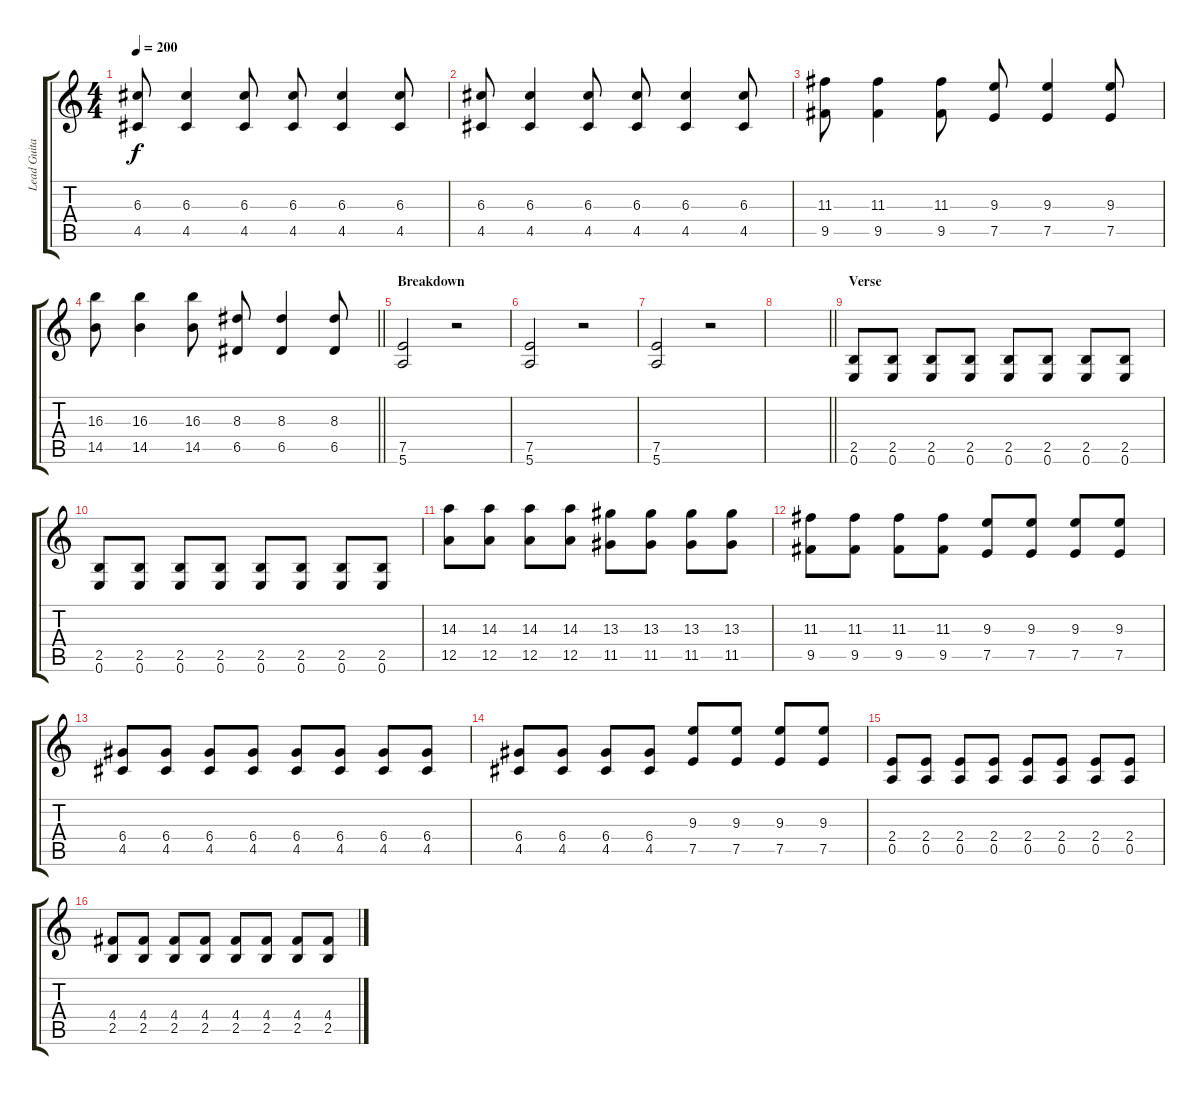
\track ("Lead Guitar" "Lead Guita") {instrument distortionguitar}
\staff {score tabs}
\tuning (E4 B3 G3 D3 A2 E2) {hide}
\ts (4 4)
\tempo 200
\clef g2
\ks c
(6.3 4.5).8{dy f} (6.3 4.5).4 (6.3 4.5).8 (6.3 4.5).8 (6.3 4.5).4 (6.3 4.5).8 |
(6.3 4.5).8 (6.3 4.5).4 (6.3 4.5).8 (6.3 4.5).8 (6.3 4.5).4 (6.3 4.5).8 |
(11.3 9.5).8 (11.3 9.5).4 (11.3 9.5).8 (9.3 7.5).8 (9.3 7.5).4 (9.3 7.5).8 |
\barLineRight lightlight
(16.3 14.5).8 (16.3 14.5).4 (16.3 14.5).8 (8.3 6.5).8 (8.3 6.5).4 (8.3 6.5).8 |
\section ("" "Breakdown")
(7.5 5.6).2 r.2 |
(7.5 5.6).2 r.2 |
(7.5 5.6).2 r.2 |
\barLineRight lightlight
|
\section ("" "Verse")
(2.5 0.6).8 (2.5 0.6).8 (2.5 0.6).8 (2.5 0.6).8 (2.5 0.6).8 (2.5 0.6).8 (2.5 0.6).8 (2.5 0.6).8 |
(2.5 0.6).8 (2.5 0.6).8 (2.5 0.6).8 (2.5 0.6).8 (2.5 0.6).8 (2.5 0.6).8 (2.5 0.6).8 (2.5 0.6).8 |
(14.3 12.5).8 (14.3 12.5).8 (14.3 12.5).8 (14.3 12.5).8 (13.3 11.5).8 (13.3 11.5).8 (13.3 11.5).8 (13.3 11.5).8 |
(11.3 9.5).8 (11.3 9.5).8 (11.3 9.5).8 (11.3 9.5).8 (9.3 7.5).8 (9.3 7.5).8 (9.3 7.5).8 (9.3 7.5).8 |
(6.4 4.5).8 (6.4 4.5).8 (6.4 4.5).8 (6.4 4.5).8 (6.4 4.5).8 (6.4 4.5).8 (6.4 4.5).8 (6.4 4.5).8 |
(6.4 4.5).8 (6.4 4.5).8 (6.4 4.5).8 (6.4 4.5).8 (9.3 7.5).8 (9.3 7.5).8 (9.3 7.5).8 (9.3 7.5).8 |
(2.4 0.5).8 (2.4 0.5).8 (2.4 0.5).8 (2.4 0.5).8 (2.4 0.5).8 (2.4 0.5).8 (2.4 0.5).8 (2.4 0.5).8 |
(4.4 2.5).8 (4.4 2.5).8 (4.4 2.5).8 (4.4 2.5).8 (4.4 2.5).8 (4.4 2.5).8 (4.4 2.5).8 (4.4 2.5).8
